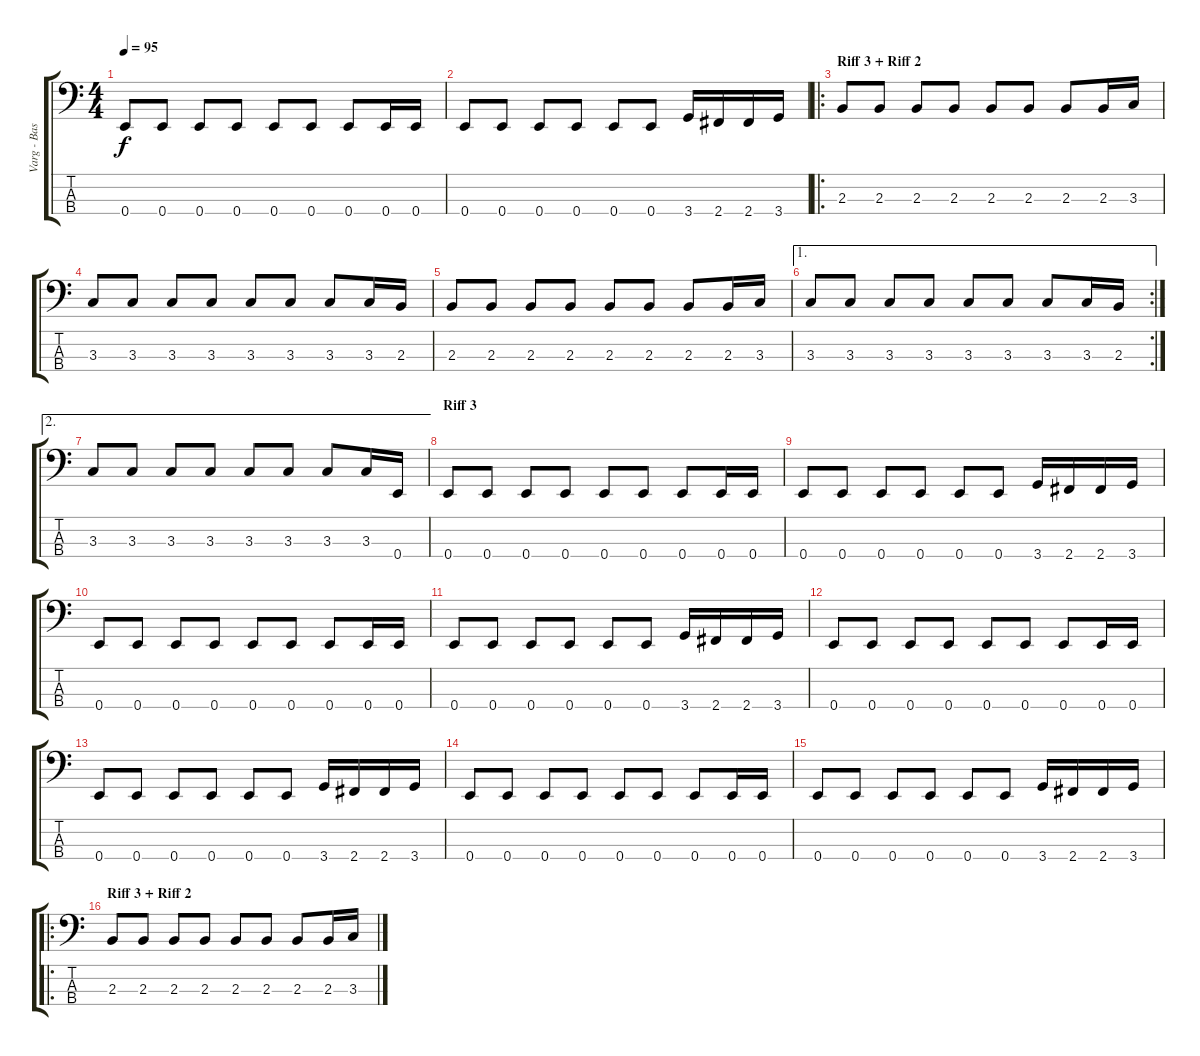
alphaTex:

\track ("Varg - Basse" "Varg - Bas") {instrument electricbasspick}
\staff {score tabs}
\tuning (G2 D2 A1 E1) {hide}
\ts (4 4)
\tempo 95
\clef f4
\ks c
0.4.8{dy f} 0.4.8 0.4.8 0.4.8 0.4.8 0.4.8 0.4.8 0.4.16 0.4.16 |
0.4.8 0.4.8 0.4.8 0.4.8 0.4.8 0.4.8 3.4.16 2.4.16 2.4.16 3.4.16 |
\ro
\section ("" "Riff 3 + Riff 2")
2.3.8 2.3.8 2.3.8 2.3.8 2.3.8 2.3.8 2.3.8 2.3.16 3.3.16 |
3.3.8 3.3.8 3.3.8 3.3.8 3.3.8 3.3.8 3.3.8 3.3.16 2.3.16 |
2.3.8 2.3.8 2.3.8 2.3.8 2.3.8 2.3.8 2.3.8 2.3.16 3.3.16 |
\ae 1
\rc 2
3.3.8 3.3.8 3.3.8 3.3.8 3.3.8 3.3.8 3.3.8 3.3.16 2.3.16 |
\ae 2
3.3.8 3.3.8 3.3.8 3.3.8 3.3.8 3.3.8 3.3.8 3.3.16 0.4.16 |
\section ("" "Riff 3")
0.4.8 0.4.8 0.4.8 0.4.8 0.4.8 0.4.8 0.4.8 0.4.16 0.4.16 |
0.4.8 0.4.8 0.4.8 0.4.8 0.4.8 0.4.8 3.4.16 2.4.16 2.4.16 3.4.16 |
0.4.8 0.4.8 0.4.8 0.4.8 0.4.8 0.4.8 0.4.8 0.4.16 0.4.16 |
0.4.8 0.4.8 0.4.8 0.4.8 0.4.8 0.4.8 3.4.16 2.4.16 2.4.16 3.4.16 |
0.4.8 0.4.8 0.4.8 0.4.8 0.4.8 0.4.8 0.4.8 0.4.16 0.4.16 |
0.4.8 0.4.8 0.4.8 0.4.8 0.4.8 0.4.8 3.4.16 2.4.16 2.4.16 3.4.16 |
0.4.8 0.4.8 0.4.8 0.4.8 0.4.8 0.4.8 0.4.8 0.4.16 0.4.16 |
0.4.8 0.4.8 0.4.8 0.4.8 0.4.8 0.4.8 3.4.16 2.4.16 2.4.16 3.4.16 |
\ro
\section ("" "Riff 3 + Riff 2")
2.3.8 2.3.8 2.3.8 2.3.8 2.3.8 2.3.8 2.3.8 2.3.16 3.3.16
